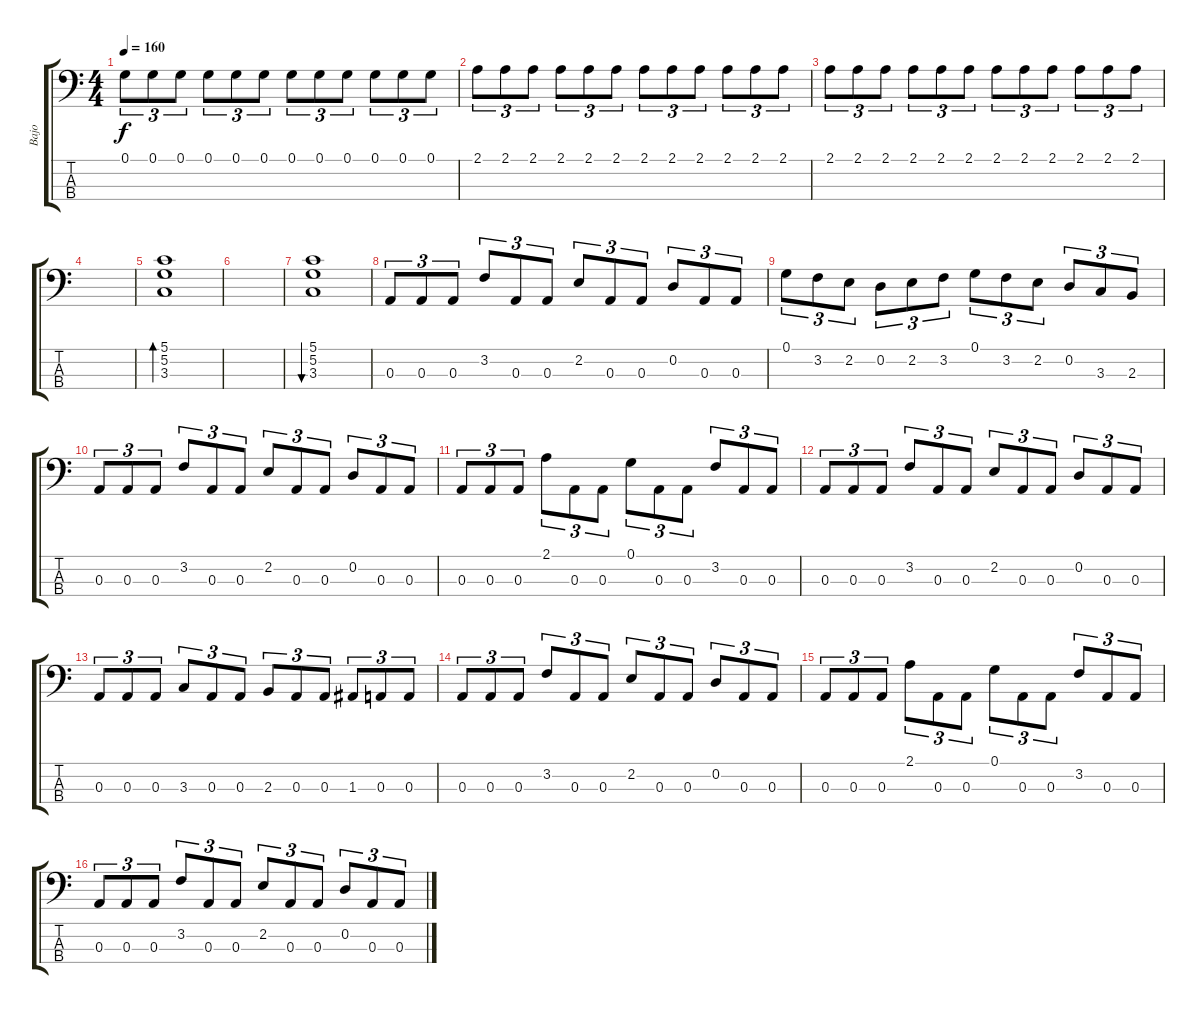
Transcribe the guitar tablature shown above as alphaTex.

\track ("Bajo" "Bajo") {instrument electricbasspick}
\staff {score tabs}
\tuning (G2 D2 A1 E1) {hide}
\ts (4 4)
\tempo 160
\clef f4
\ks c
0.1.8{tu (3 2) dy f} 0.1.8{tu (3 2)} 0.1.8{tu (3 2)} 0.1.8{tu (3 2)} 0.1.8{tu (3 2)} 0.1.8{tu (3 2)} 0.1.8{tu (3 2)} 0.1.8{tu (3 2)} 0.1.8{tu (3 2)} 0.1.8{tu (3 2)} 0.1.8{tu (3 2)} 0.1.8{tu (3 2)} |
2.1.8{tu (3 2)} 2.1.8{tu (3 2)} 2.1.8{tu (3 2)} 2.1.8{tu (3 2)} 2.1.8{tu (3 2)} 2.1.8{tu (3 2)} 2.1.8{tu (3 2)} 2.1.8{tu (3 2)} 2.1.8{tu (3 2)} 2.1.8{tu (3 2)} 2.1.8{tu (3 2)} 2.1.8{tu (3 2)} |
2.1.8{tu (3 2)} 2.1.8{tu (3 2)} 2.1.8{tu (3 2)} 2.1.8{tu (3 2)} 2.1.8{tu (3 2)} 2.1.8{tu (3 2)} 2.1.8{tu (3 2)} 2.1.8{tu (3 2)} 2.1.8{tu (3 2)} 2.1.8{tu (3 2)} 2.1.8{tu (3 2)} 2.1.8{tu (3 2)} |
|
(5.1 5.2 3.3).1{bd 120} |
|
(5.1 5.2 3.3).1{bu 120} |
0.3.8{tu (3 2)} 0.3.8{tu (3 2)} 0.3.8{tu (3 2)} 3.2.8{tu (3 2)} 0.3.8{tu (3 2)} 0.3.8{tu (3 2)} 2.2.8{tu (3 2)} 0.3.8{tu (3 2)} 0.3.8{tu (3 2)} 0.2.8{tu (3 2)} 0.3.8{tu (3 2)} 0.3.8{tu (3 2)} |
0.1.8{tu (3 2)} 3.2.8{tu (3 2)} 2.2.8{tu (3 2)} 0.2.8{tu (3 2)} 2.2.8{tu (3 2)} 3.2.8{tu (3 2)} 0.1.8{tu (3 2)} 3.2.8{tu (3 2)} 2.2.8{tu (3 2)} 0.2.8{tu (3 2)} 3.3.8{tu (3 2)} 2.3.8{tu (3 2)} |
0.3.8{tu (3 2)} 0.3.8{tu (3 2)} 0.3.8{tu (3 2)} 3.2.8{tu (3 2)} 0.3.8{tu (3 2)} 0.3.8{tu (3 2)} 2.2.8{tu (3 2)} 0.3.8{tu (3 2)} 0.3.8{tu (3 2)} 0.2.8{tu (3 2)} 0.3.8{tu (3 2)} 0.3.8{tu (3 2)} |
0.3.8{tu (3 2)} 0.3.8{tu (3 2)} 0.3.8{tu (3 2)} 2.1.8{tu (3 2)} 0.3.8{tu (3 2)} 0.3.8{tu (3 2)} 0.1.8{tu (3 2)} 0.3.8{tu (3 2)} 0.3.8{tu (3 2)} 3.2.8{tu (3 2)} 0.3.8{tu (3 2)} 0.3.8{tu (3 2)} |
0.3.8{tu (3 2)} 0.3.8{tu (3 2)} 0.3.8{tu (3 2)} 3.2.8{tu (3 2)} 0.3.8{tu (3 2)} 0.3.8{tu (3 2)} 2.2.8{tu (3 2)} 0.3.8{tu (3 2)} 0.3.8{tu (3 2)} 0.2.8{tu (3 2)} 0.3.8{tu (3 2)} 0.3.8{tu (3 2)} |
0.3.8{tu (3 2)} 0.3.8{tu (3 2)} 0.3.8{tu (3 2)} 3.3.8{tu (3 2)} 0.3.8{tu (3 2)} 0.3.8{tu (3 2)} 2.3.8{tu (3 2)} 0.3.8{tu (3 2)} 0.3.8{tu (3 2)} 1.3.8{tu (3 2)} 0.3.8{tu (3 2)} 0.3.8{tu (3 2)} |
0.3.8{tu (3 2)} 0.3.8{tu (3 2)} 0.3.8{tu (3 2)} 3.2.8{tu (3 2)} 0.3.8{tu (3 2)} 0.3.8{tu (3 2)} 2.2.8{tu (3 2)} 0.3.8{tu (3 2)} 0.3.8{tu (3 2)} 0.2.8{tu (3 2)} 0.3.8{tu (3 2)} 0.3.8{tu (3 2)} |
0.3.8{tu (3 2)} 0.3.8{tu (3 2)} 0.3.8{tu (3 2)} 2.1.8{tu (3 2)} 0.3.8{tu (3 2)} 0.3.8{tu (3 2)} 0.1.8{tu (3 2)} 0.3.8{tu (3 2)} 0.3.8{tu (3 2)} 3.2.8{tu (3 2)} 0.3.8{tu (3 2)} 0.3.8{tu (3 2)} |
0.3.8{tu (3 2)} 0.3.8{tu (3 2)} 0.3.8{tu (3 2)} 3.2.8{tu (3 2)} 0.3.8{tu (3 2)} 0.3.8{tu (3 2)} 2.2.8{tu (3 2)} 0.3.8{tu (3 2)} 0.3.8{tu (3 2)} 0.2.8{tu (3 2)} 0.3.8{tu (3 2)} 0.3.8{tu (3 2)}
